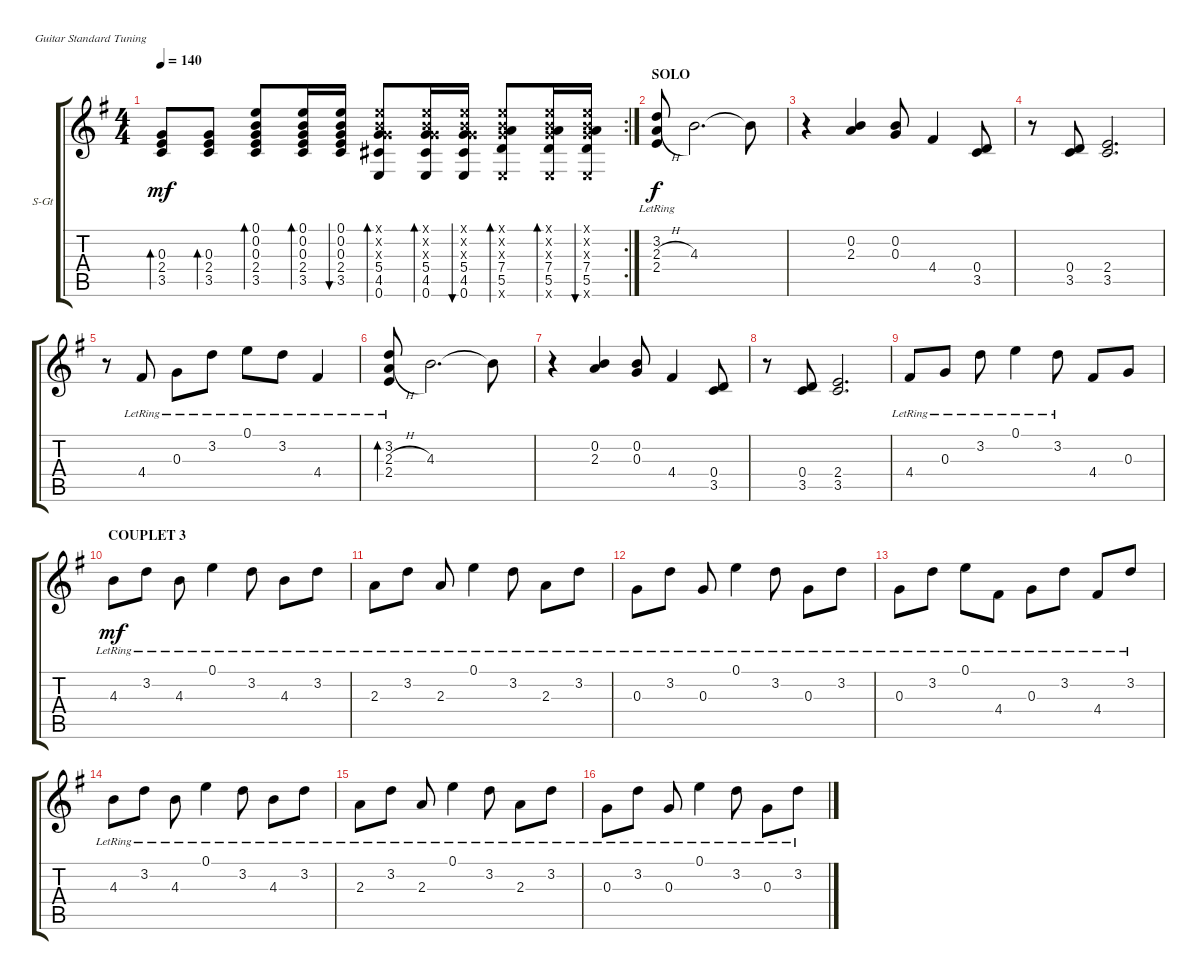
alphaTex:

\defaultSystemsLayout 4
\bracketExtendMode groupsimilarinstruments
\firstSystemTrackNameOrientation horizontal
\otherSystemsTrackNameOrientation horizontal
\track ("Steel Guitar SOLO" "S-Gt") {instrument acousticguitarsteel}
\staff {score tabs}
\tuning (E4 B3 G3 D3 A2 E2)
\rc 2
\ts (4 4)
\tempo 140
\clef g2
\ks eminor
(3.5 2.4 0.3).8{bd 30 dy mf} (3.5 2.4 0.3).8{bd 30} (3.5 2.4 0.3 0.2 0.1).8{bd 30} (3.5 2.4 0.3 0.2 0.1).16{bd 30} (3.5 2.4 0.3 0.2 0.1).16{bu 30} (0.6 4.5 5.4 0.2{x} 0.1{x} 0.3{x}).8{bd 30} (0.6 4.5 5.4 0.3{x} 0.2{x} 0.1{x}).16{bd 30} (0.6 4.5 5.4 0.3{x} 0.2{x} 0.1{x}).16{bu 30} (0.6{x} 5.5 7.4 0.3{x} 0.2{x} 0.1{x}).8{bd 30} (0.6{x} 5.5 7.4 0.3{x} 0.2{x} 0.1{x}).16{bd 30} (0.6{x} 5.5 7.4 0.3{x} 0.2{x} 0.1{x}).16{bu 30} |
\section ("" "SOLO")
(2.4{lr} 2.3{h lr} 3.2{lr}).8{dy f} 4.3.2{d} 4.3{t}.8 |
r.4 (2.3 0.2).4 (0.3 0.2).8 4.4.4 (3.5 0.4).8 |
r.8 (3.5 0.4).8 (3.5 2.4).2{d} |
r.8 4.4{lr}.8 0.3{lr}.8 3.2{lr}.8 0.1{lr}.8 3.2{lr}.8 4.4{lr}.4 |
(2.4{lr} 2.3{h lr} 3.2{lr}).8{bd 30} 4.3.2{d} 4.3{t}.8 |
r.4 (2.3 0.2).4 (0.3 0.2).8 4.4.4 (3.5 0.4).8 |
r.8 (3.5 0.4).8 (3.5 2.4).2{d} |
4.4{lr}.8 0.3{lr}.8 3.2{lr}.8 0.1{lr}.4 3.2{lr}.8 4.4.8 0.3.8 |
\section ("" "COUPLET 3")
4.3{lr}.8{dy mf} 3.2{lr}.8 4.3{lr}.8 0.1{lr}.4 3.2{lr}.8 4.3{lr}.8 3.2{lr}.8 |
2.3{lr}.8 3.2{lr}.8 2.3{lr}.8 0.1{lr}.4 3.2{lr}.8 2.3{lr}.8 3.2{lr}.8 |
0.3{lr}.8 3.2{lr}.8 0.3{lr}.8 0.1{lr}.4 3.2{lr}.8 0.3{lr}.8 3.2{lr}.8 |
0.3{lr}.8 3.2{lr}.8 0.1{lr}.8 4.4{lr}.8 0.3{lr}.8 3.2{lr}.8 4.4{lr}.8 3.2{lr}.8 |
4.3{lr}.8 3.2{lr}.8 4.3{lr}.8 0.1{lr}.4 3.2{lr}.8 4.3{lr}.8 3.2{lr}.8 |
2.3{lr}.8 3.2{lr}.8 2.3{lr}.8 0.1{lr}.4 3.2{lr}.8 2.3{lr}.8 3.2{lr}.8 |
0.3{lr}.8 3.2{lr}.8 0.3{lr}.8 0.1{lr}.4 3.2{lr}.8 0.3{lr}.8 3.2{lr}.8
